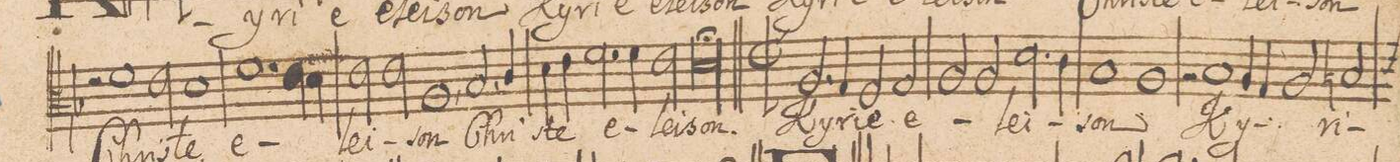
**kern	**text
*I"ALTVS.	*
*clefC3	*
*k[b-]	*
*met(C|)	*
*M2/1	*
2rf	.
1f	Chri-
2e\	.
=13-	=13-
1d	-ste
1.f	e-
=14-	=14-
4e\	.
4d\	.
2e\	-lei-
2e\	.
=15-	=15-
1A,	-son
2.B-/	Chri-
4c/	.
=16-	=16-
4d\	-ste
4e\	.
2.f\	e-
4f\	.
2e\	-lei-
=17-	=17-
0dl;	-son
=18||	=18||
*M2/1	*
*met(C|)	*
2.A/	Ky-
4G/	-ri-
2F/	-e
2G/	e-
=19-	=19-
2A/	.
2A/	.
2.d\	-lei-
4c\	.
=20-	=20-
1B-	-son
1A	.
=21-	=21-
2rB	.
1B-	Ky-
4A/	.
4G/	.
=22-	=22-
2A/	.
*custos:c	*
2Bn/	-ri-
*-	*-
